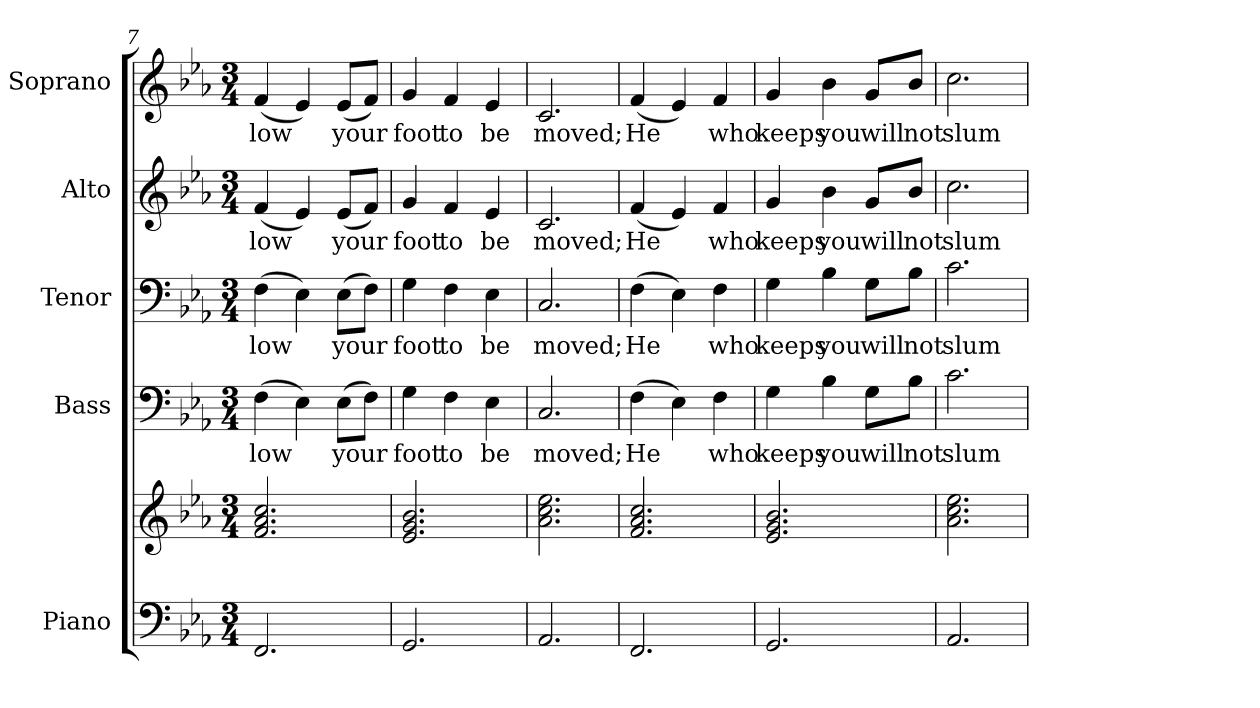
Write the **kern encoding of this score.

**kern	**kern	**kern	**text	**kern	**text	**kern	**text	**kern	**text
*part5	*part5	*part4	*part4	*part3	*part3	*part2	*part2	*part1	*part1
*staff6	*staff5	*staff4	*staff4	*staff3	*staff3	*staff2	*staff2	*staff1	*staff1
*I"Piano	*	*I"Bass	*	*I"Tenor	*	*I"Alto	*	*I"Soprano	*
*I'Pno.	*	*I'B.	*	*I'T.	*	*I'A.	*	*I'S.	*
*clefF4	*clefG2	*clefF4	*	*clefF4	*	*clefG2	*	*clefG2	*
*k[b-e-a-]	*k[b-e-a-]	*k[b-e-a-]	*	*k[b-e-a-]	*	*k[b-e-a-]	*	*k[b-e-a-]	*
*E-:	*E-:	*E-:	*	*E-:	*	*E-:	*	*E-:	*
*M3/4	*M3/4	*M3/4	*	*M3/4	*	*M3/4	*	*M3/4	*
=7	=7	=7	=7	=7	=7	=7	=7	=7	=7
!	!	!	!LO:LY:b:color=#000000	!	!	!	!	!	!
!	!	!	!	!	!LO:LY:b:color=#000000	!	!	!	!
!	!	!	!	!	!	!	!LO:LY:b:color=#000000	!	!
!	!	!	!	!	!	!	!	!	!LO:LY:b:color=#000000
2.FFi/	2.fi/ 2.a-i 2.cci	(4Fi\	-low	(4Fi\	-low	(4fi/	-low	(4fi/	-low
.	.	4E-i\)	.	4E-i\)	.	4e-i/)	.	4e-i/)	.
!	!	!	!LO:LY:b:color=#000000	!	!	!	!	!	!
!	!	!	!	!	!LO:LY:b:color=#000000	!	!	!	!
!	!	!	!	!	!	!	!LO:LY:b:color=#000000	!	!
!	!	!	!	!	!	!	!	!	!LO:LY:b:color=#000000
.	.	(8E-i\L	your	(8E-i\L	your	(8e-i/L	your	(8e-i/L	your
.	.	8Fi\J)	.	8Fi\J)	.	8fi/J)	.	8fi/J)	.
!!LO:PB:g=z
=8	=8	=8	=8	=8	=8	=8	=8	=8	=8
!	!	!	!LO:LY:b:color=#000000	!	!	!	!	!	!
!	!	!	!	!	!LO:LY:b:color=#000000	!	!	!	!
!	!	!	!	!	!	!	!LO:LY:b:color=#000000	!	!
!	!	!	!	!	!	!	!	!	!LO:LY:b:color=#000000
2.GGi/	2.e-i/ 2.gi 2.b-i	4Gi\	foot	4Gi\	foot	4gi/	foot	4gi/	foot
!	!	!	!LO:LY:b:color=#000000	!	!	!	!	!	!
!	!	!	!	!	!LO:LY:b:color=#000000	!	!	!	!
!	!	!	!	!	!	!	!LO:LY:b:color=#000000	!	!
!	!	!	!	!	!	!	!	!	!LO:LY:b:color=#000000
.	.	4Fi\	to	4Fi\	to	4fi/	to	4fi/	to
!	!	!	!LO:LY:b:color=#000000	!	!	!	!	!	!
!	!	!	!	!	!LO:LY:b:color=#000000	!	!	!	!
!	!	!	!	!	!	!	!LO:LY:b:color=#000000	!	!
!	!	!	!	!	!	!	!	!	!LO:LY:b:color=#000000
.	.	4E-i\	be	4E-i\	be	4e-i/	be	4e-i/	be
=9	=9	=9	=9	=9	=9	=9	=9	=9	=9
!	!	!	!LO:LY:b:color=#000000	!	!	!	!	!	!
!	!	!	!	!	!LO:LY:b:color=#000000	!	!	!	!
!	!	!	!	!	!	!	!LO:LY:b:color=#000000	!	!
!	!	!	!	!	!	!	!	!	!LO:LY:b:color=#000000
2.AA-i/	2.a-i\ 2.cci 2.ee-i	2.Ci/	moved;	2.Ci/	moved;	2.ci/	moved;	2.ci/	moved;
=10	=10	=10	=10	=10	=10	=10	=10	=10	=10
!	!	!	!LO:LY:b:color=#000000	!	!	!	!	!	!
!	!	!	!	!	!LO:LY:b:color=#000000	!	!	!	!
!	!	!	!	!	!	!	!LO:LY:b:color=#000000	!	!
!	!	!	!	!	!	!	!	!	!LO:LY:b:color=#000000
2.FFi/	2.fi/ 2.a-i 2.cci	(4Fi\	He	(4Fi\	He	(4fi/	He	(4fi/	He
.	.	4E-i\)	.	4E-i\)	.	4e-i/)	.	4e-i/)	.
!	!	!	!LO:LY:b:color=#000000	!	!	!	!	!	!
!	!	!	!	!	!LO:LY:b:color=#000000	!	!	!	!
!	!	!	!	!	!	!	!LO:LY:b:color=#000000	!	!
!	!	!	!	!	!	!	!	!	!LO:LY:b:color=#000000
.	.	4Fi\	who	4Fi\	who	4fi/	who	4fi/	who
!!LO:PB:g=z
=11	=11	=11	=11	=11	=11	=11	=11	=11	=11
!	!	!	!LO:LY:b:color=#000000	!	!	!	!	!	!
!	!	!	!	!	!LO:LY:b:color=#000000	!	!	!	!
!	!	!	!	!	!	!	!LO:LY:b:color=#000000	!	!
!	!	!	!	!	!	!	!	!	!LO:LY:b:color=#000000
2.GGi/	2.e-i/ 2.gi 2.b-i	4Gi\	keeps	4Gi\	keeps	4gi/	keeps	4gi/	keeps
!	!	!	!LO:LY:b:color=#000000	!	!	!	!	!	!
!	!	!	!	!	!LO:LY:b:color=#000000	!	!	!	!
!	!	!	!	!	!	!	!LO:LY:b:color=#000000	!	!
!	!	!	!	!	!	!	!	!	!LO:LY:b:color=#000000
.	.	4B-i\	you	4B-i\	you	4b-i\	you	4b-i\	you
!	!	!	!LO:LY:b:color=#000000	!	!	!	!	!	!
!	!	!	!	!	!LO:LY:b:color=#000000	!	!	!	!
!	!	!	!	!	!	!	!LO:LY:b:color=#000000	!	!
!	!	!	!	!	!	!	!	!	!LO:LY:b:color=#000000
.	.	8Gi\L	will	8Gi\L	will	8gi/L	will	8gi/L	will
!	!	!	!LO:LY:b:color=#000000	!	!	!	!	!	!
!	!	!	!	!	!LO:LY:b:color=#000000	!	!	!	!
!	!	!	!	!	!	!	!LO:LY:b:color=#000000	!	!
!	!	!	!	!	!	!	!	!	!LO:LY:b:color=#000000
.	.	8B-i\J	not	8B-i\J	not	8b-i/J	not	8b-i/J	not
=12	=12	=12	=12	=12	=12	=12	=12	=12	=12
!	!	!	!LO:LY:b:color=#000000	!	!	!	!	!	!
!	!	!	!	!	!LO:LY:b:color=#000000	!	!	!	!
!	!	!	!	!	!	!	!LO:LY:b:color=#000000	!	!
!	!	!	!	!	!	!	!	!	!LO:LY:b:color=#000000
2.AA-i/	2.a-i\ 2.cci 2.ee-i	2.ci\	slum-	2.ci\	slum-	2.cci\	slum-	2.cci\	slum-
=	=	=	=	=	=	=	=	=	=
*-	*-	*-	*-	*-	*-	*-	*-	*-	*-
